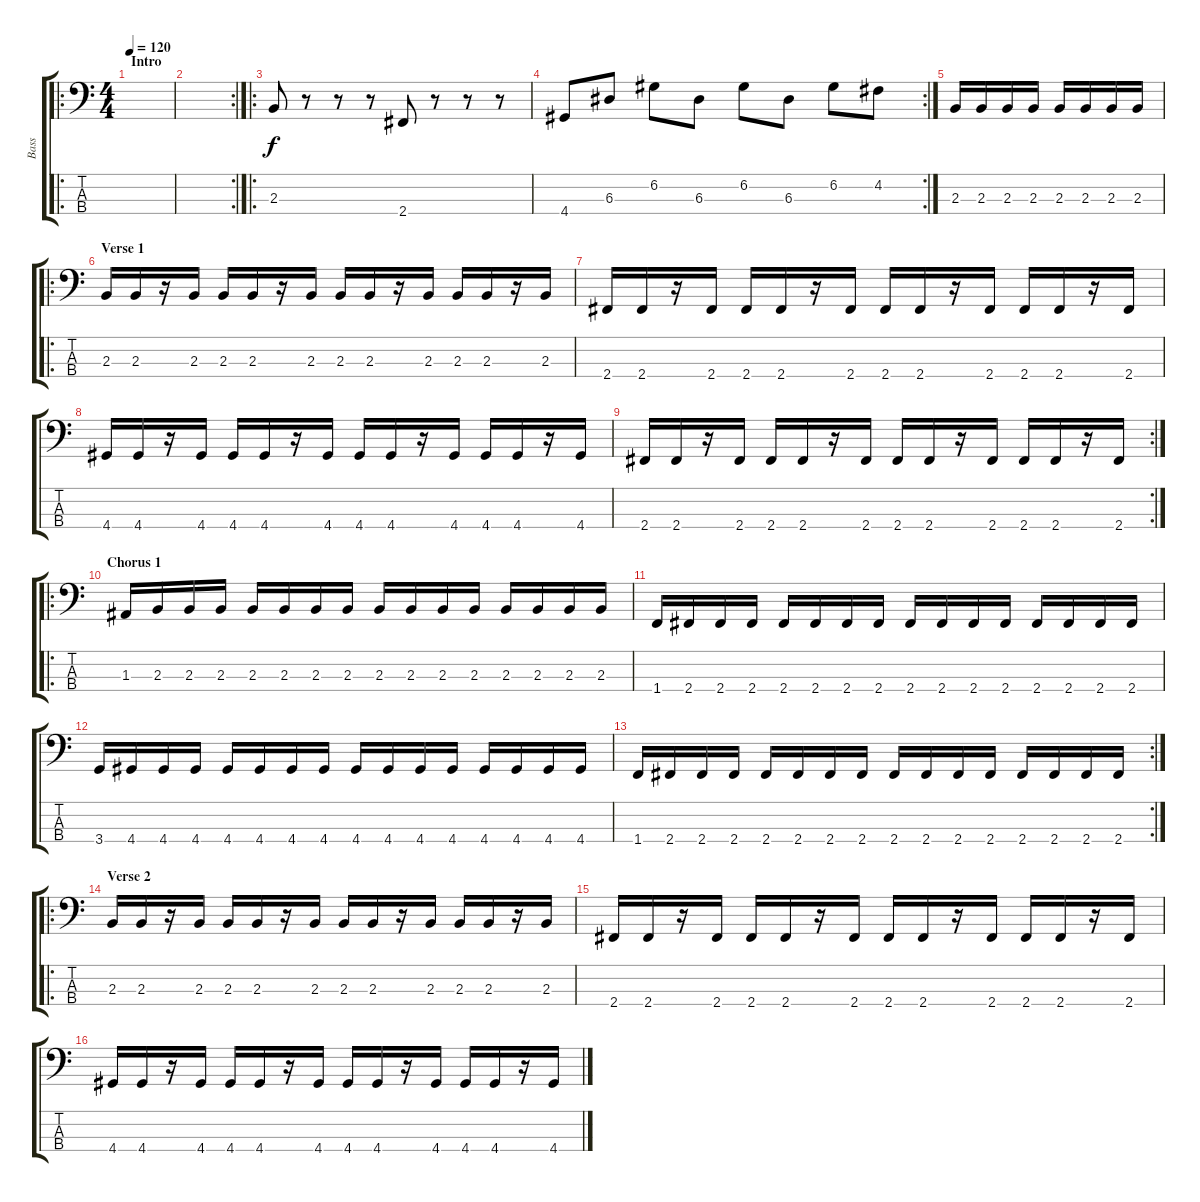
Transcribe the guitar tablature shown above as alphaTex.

\track ("Bass" "Bass") {instrument electricbasspick}
\staff {score tabs}
\tuning (G2 D2 A1 E1) {hide}
\ro
\ts (4 4)
\section ("" "Intro")
\tempo 120
\clef f4
\ks c
|
\rc 2
|
\ro
2.3.8 r.8 r.8 r.8 2.4.8 r.8 r.8 r.8 |
\rc 2
4.4.8 6.3.8 6.2.8 6.3.8 6.2.8 6.3.8 6.2.8 4.2.8 |
2.3.16 2.3.16 2.3.16 2.3.16 2.3.16 2.3.16 2.3.16 2.3.16 |
\ro
\section ("" "Verse 1")
2.3.16 2.3.16 r.16 2.3.16 2.3.16 2.3.16 r.16 2.3.16 2.3.16 2.3.16 r.16 2.3.16 2.3.16 2.3.16 r.16 2.3.16 |
2.4.16 2.4.16 r.16 2.4.16 2.4.16 2.4.16 r.16 2.4.16 2.4.16 2.4.16 r.16 2.4.16 2.4.16 2.4.16 r.16 2.4.16 |
4.4.16 4.4.16 r.16 4.4.16 4.4.16 4.4.16 r.16 4.4.16 4.4.16 4.4.16 r.16 4.4.16 4.4.16 4.4.16 r.16 4.4.16 |
\rc 2
2.4.16 2.4.16 r.16 2.4.16 2.4.16 2.4.16 r.16 2.4.16 2.4.16 2.4.16 r.16 2.4.16 2.4.16 2.4.16 r.16 2.4.16 |
\ro
\section ("" "Chorus 1")
1.3.16 2.3.16 2.3.16 2.3.16 2.3.16 2.3.16 2.3.16 2.3.16 2.3.16 2.3.16 2.3.16 2.3.16 2.3.16 2.3.16 2.3.16 2.3.16 |
1.4.16 2.4.16 2.4.16 2.4.16 2.4.16 2.4.16 2.4.16 2.4.16 2.4.16 2.4.16 2.4.16 2.4.16 2.4.16 2.4.16 2.4.16 2.4.16 |
3.4.16 4.4.16 4.4.16 4.4.16 4.4.16 4.4.16 4.4.16 4.4.16 4.4.16 4.4.16 4.4.16 4.4.16 4.4.16 4.4.16 4.4.16 4.4.16 |
\rc 2
1.4.16 2.4.16 2.4.16 2.4.16 2.4.16 2.4.16 2.4.16 2.4.16 2.4.16 2.4.16 2.4.16 2.4.16 2.4.16 2.4.16 2.4.16 2.4.16 |
\ro
\section ("" "Verse 2")
2.3.16 2.3.16 r.16 2.3.16 2.3.16 2.3.16 r.16 2.3.16 2.3.16 2.3.16 r.16 2.3.16 2.3.16 2.3.16 r.16 2.3.16 |
2.4.16 2.4.16 r.16 2.4.16 2.4.16 2.4.16 r.16 2.4.16 2.4.16 2.4.16 r.16 2.4.16 2.4.16 2.4.16 r.16 2.4.16 |
4.4.16 4.4.16 r.16 4.4.16 4.4.16 4.4.16 r.16 4.4.16 4.4.16 4.4.16 r.16 4.4.16 4.4.16 4.4.16 r.16 4.4.16
